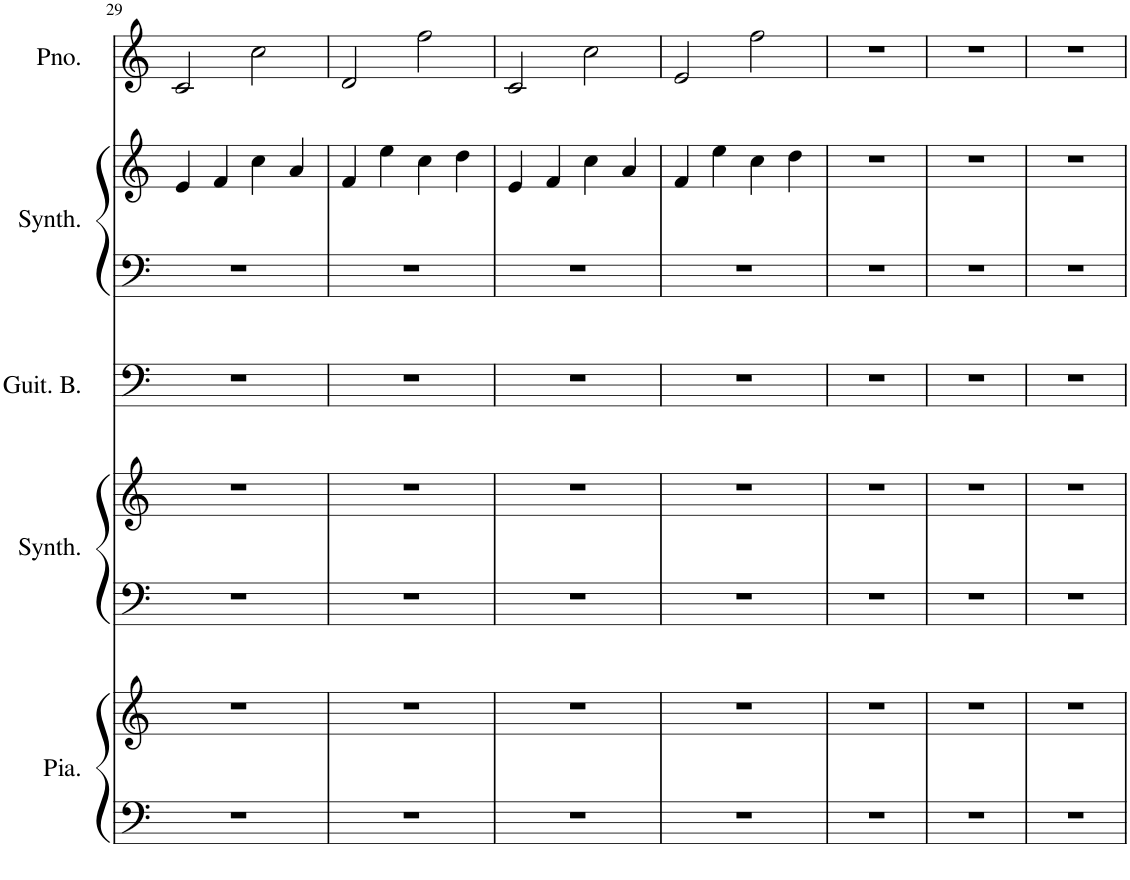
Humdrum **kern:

**kern	**kern	**kern	**kern	**kern	**kern	**kern	**kern
*part5	*part5	*part4	*part4	*part3	*part2	*part2	*part1
*staff8	*staff7	*staff6	*staff5	*staff4	*staff3	*staff2	*staff1
*I"Piano	*	*I"Synthétiseur New Age	*	*I"Guitare basse	*I"Synthétiseur brillant	*	*I"Piano
*I'Pia.	*	*I'Synth.	*	*I'Guit. B.	*I'Synth.	*	*I'Pno.
!!LO:PB:g=z
*clefF4	*clefG2	*clefF4	*clefG2	*clefF4	*clefF4	*clefG2	*clefG2
*	*	*	*	*Trd7c12	*	*	*
*k[]	*k[]	*k[]	*k[]	*k[]	*k[]	*k[]	*k[]
*M4/4	*M4/4	*M4/4	*M4/4	*M4/4	*M4/4	*M4/4	*M4/4
=29	=29	=29	=29	=29	=29	=29	=29
1r	1r	1r	1r	1r	1r	4e/	2c/
.	.	.	.	.	.	4f/	.
.	.	.	.	.	.	4cc\	2cc\
.	.	.	.	.	.	4a/	.
=30	=30	=30	=30	=30	=30	=30	=30
1r	1r	1r	1r	1r	1r	4f/	2d/
.	.	.	.	.	.	4ee\	.
.	.	.	.	.	.	4cc\	2ff\
.	.	.	.	.	.	4dd\	.
=31	=31	=31	=31	=31	=31	=31	=31
1r	1r	1r	1r	1r	1r	4e/	2c/
.	.	.	.	.	.	4f/	.
.	.	.	.	.	.	4cc\	2cc\
.	.	.	.	.	.	4a/	.
=32	=32	=32	=32	=32	=32	=32	=32
1r	1r	1r	1r	1r	1r	4f/	2e/
.	.	.	.	.	.	4ee\	.
.	.	.	.	.	.	4cc\	2ff\
.	.	.	.	.	.	4dd\	.
=33	=33	=33	=33	=33	=33	=33	=33
1r	1r	1r	1r	1r	1r	1r	1r
=34	=34	=34	=34	=34	=34	=34	=34
1r	1r	1r	1r	1r	1r	1r	1r
=35	=35	=35	=35	=35	=35	=35	=35
1r	1r	1r	1r	1r	1r	1r	1r
=	=	=	=	=	=	=	=
*-	*-	*-	*-	*-	*-	*-	*-
